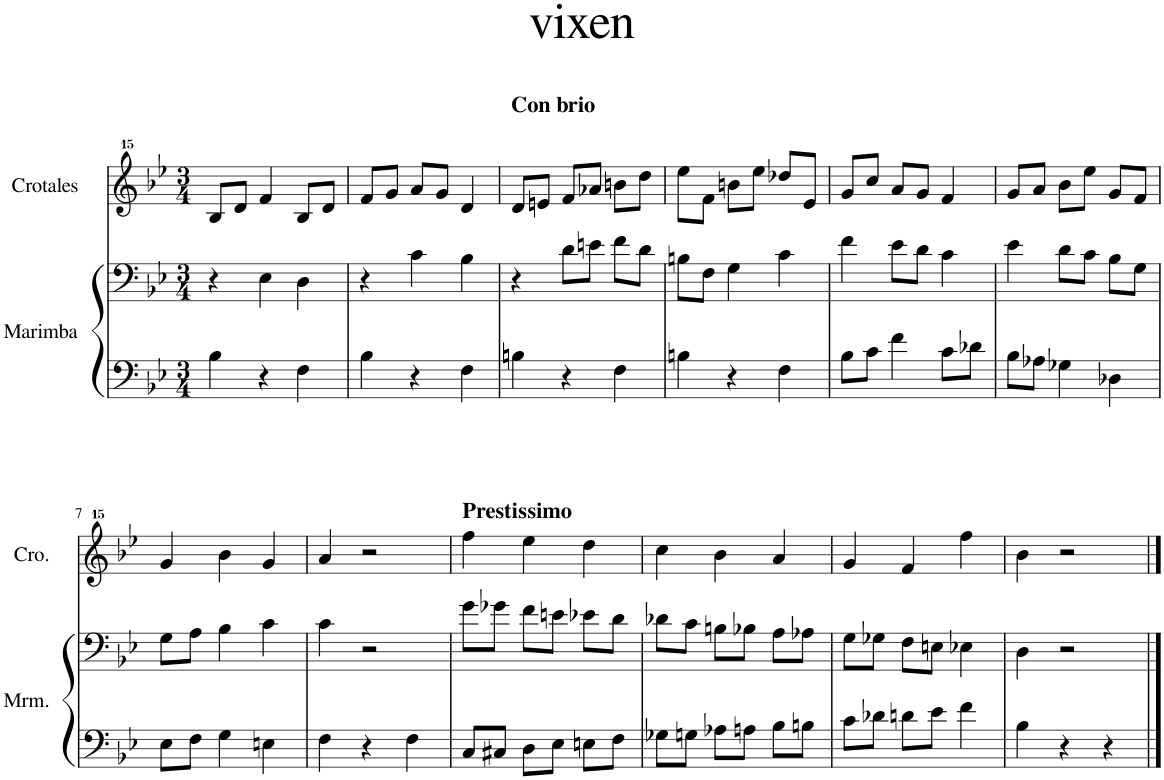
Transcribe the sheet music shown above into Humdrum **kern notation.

**kern	**kern	**kern
*part2	*part2	*part1
*staff3	*staff2	*staff1
*I"Marimba	*	*I"Crotales
*I'Mrm.	*	*I'Cro.
*clefF4	*clefF4	*clefG^^2
*k[b-e-]	*k[b-e-]	*k[b-e-]
*M3/4	*M3/4	*M3/4
=1	=1	=1
4B-\	4r	8bb-/L
.	.	8ddd/J
4r	4E-\	4fff/
4F\	4D\	8bb-/L
.	.	8ddd/J
=2	=2	=2
4B-\	4r	8fff/L
.	.	8ggg/J
4r	4c\	8aaa/L
.	.	8ggg/J
4F\	4B-\	4ddd/
=3	=3	=3
!	!	!LO:TX:a:B:t=Con brio
4Bn\	4r	8ddd/L
.	.	8eeen/J
4r	8d\L	8fff/L
.	8en\J	8aaa-X/J
4F\	8f\L	8bbbn\L
.	8d\J	8dddd\J
=4	=4	=4
4Bn\	8Bn\L	8eeee-\L
.	8F\J	8fff\J
4r	4G\	8bbbn\L
.	.	8eeee-\J
4F\	4c\	8dddd-X/L
.	.	8eee-/J
=5	=5	=5
8B-\L	4f\	8ggg/L
8c\J	.	8cccc/J
4f\	8e-\L	8aaa/L
.	8d\J	8ggg/J
8c\L	4c\	4fff/
8d-X\J	.	.
=6	=6	=6
8B-\L	4e-\	8ggg/L
8A-X\J	.	8aaa/J
4G-X\	8d\L	8bbb-\L
.	8c\J	8eeee-\J
4D-X\	8B-\L	8ggg/L
.	8G\J	8fff/J
!!LO:LB:g=z
=7	=7	=7
8E-\L	8G\L	4ggg/
8F\J	8A\J	.
4G\	4B-\	4bbb-\
4En\	4c\	4ggg/
=8	=8	=8
4F\	4c\	4aaa/
4r	2r	2r
4F\	.	.
=9	=9	=9
!	!	!LO:TX:a:B:t=Prestissimo
8C/L	8g\L	4ffff\
8C#X/J	8g-X\J	.
8D\L	8f\L	4eeee-\
8E-\J	8en\J	.
8En\L	8e-X\L	4dddd\
8F\J	8d\J	.
=10	=10	=10
8G-X\L	8d-X\L	4cccc\
8Gn\J	8c\J	.
8A-X\L	8Bn\L	4bbb-\
8An\J	8B-X\J	.
8B-\L	8A\L	4aaa/
8Bn\J	8A-X\J	.
=11	=11	=11
8c\L	8G\L	4ggg/
8d-X\J	8G-X\J	.
8dn\L	8F\L	4fff/
8e-\J	8En\J	.
4f\	4E-X\	4ffff\
=12	=12	=12
4B-\	4D\	4bbb-\
4r	2r	2r
4r	.	.
==	==	==
*-	*-	*-
